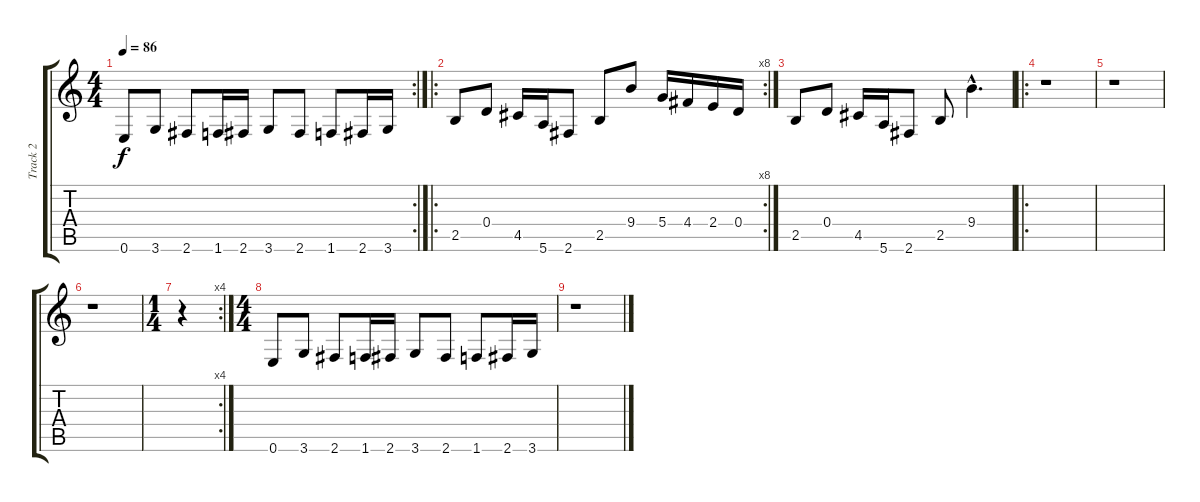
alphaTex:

\track ("Track 2" "Track 2") {instrument distortionguitar}
\staff {score tabs}
\tuning (E4 B3 G3 D3 A2 E2) {hide}
\rc 2
\ts (4 4)
\tempo 86
\clef g2
\ks c
0.6.8{dy f} 3.6.8 2.6.8 1.6.16 2.6.16 3.6.8 2.6.8 1.6.8 2.6.16 3.6.16 |
\ro
\rc 8
2.5.8 0.4.8 4.5.16 5.6.16 2.6.8 2.5.8 9.4.8 5.4.16 4.4.16 2.4.16 0.4.16 |
2.5.8 0.4.8 4.5.16 5.6.16 2.6.8 2.5.8 9.4{hac}.4{d} |
\ro
r.1 |
r.1 |
r.1 |
\rc 4
\ts (1 4)
r.4 |
\ts (4 4)
0.6.8 3.6.8 2.6.8 1.6.16 2.6.16 3.6.8 2.6.8 1.6.8 2.6.16 3.6.16 |
r.1
